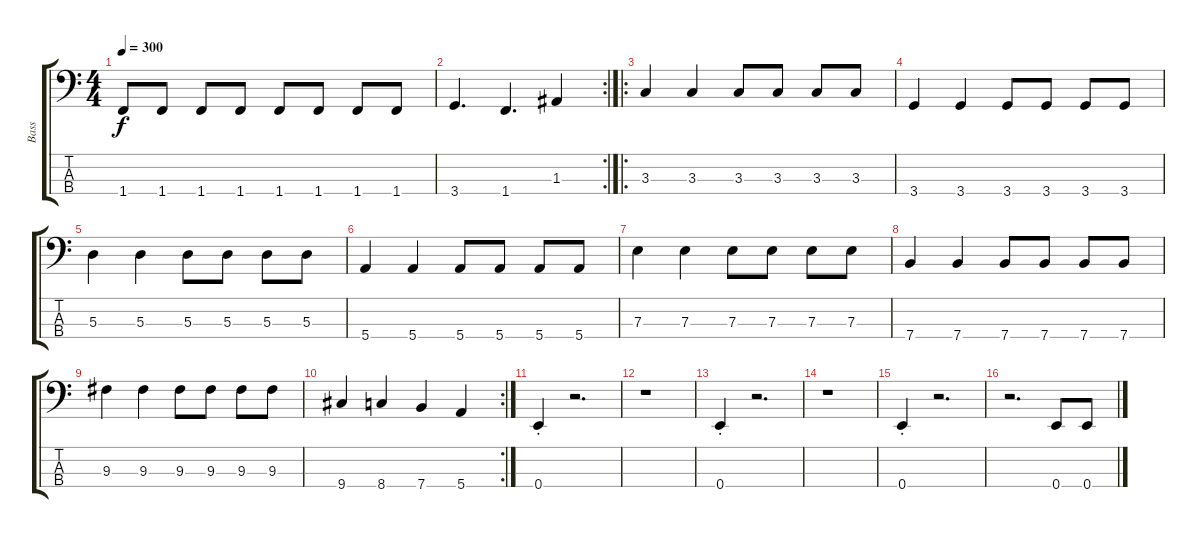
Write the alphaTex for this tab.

\track ("Bass" "Bass") {instrument electricbasspick}
\staff {score tabs}
\tuning (G2 D2 A1 E1) {hide}
\ts (4 4)
\tempo 300
\clef f4
\ks c
1.4.8{dy f} 1.4.8 1.4.8 1.4.8 1.4.8 1.4.8 1.4.8 1.4.8 |
\rc 2
3.4.4{d} 1.4.4{d} 1.3.4 |
\ro
3.3.4 3.3.4 3.3.8 3.3.8 3.3.8 3.3.8 |
3.4.4 3.4.4 3.4.8 3.4.8 3.4.8 3.4.8 |
5.3.4 5.3.4 5.3.8 5.3.8 5.3.8 5.3.8 |
5.4.4 5.4.4 5.4.8 5.4.8 5.4.8 5.4.8 |
7.3.4 7.3.4 7.3.8 7.3.8 7.3.8 7.3.8 |
7.4.4 7.4.4 7.4.8 7.4.8 7.4.8 7.4.8 |
9.3.4 9.3.4 9.3.8 9.3.8 9.3.8 9.3.8 |
\rc 2
9.4.4 8.4.4 7.4.4 5.4.4 |
0.4{st}.4 r.2{d} |
r.1 |
0.4{st}.4 r.2{d} |
r.1 |
0.4{st}.4 r.2{d} |
r.2{d} 0.4.8 0.4.8
